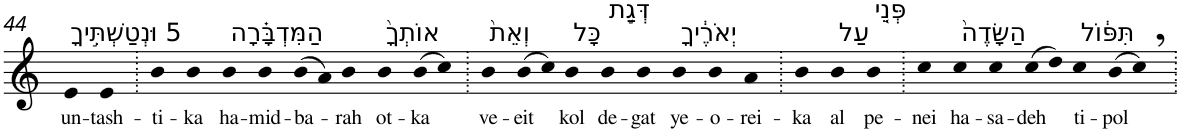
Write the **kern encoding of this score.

**kern	**text
*part1	*part1
*staff1	*staff1
*I"Piano	*
*I'Pno	*
!!LO:PB:g=z
*clefG2	*
*k[]	*
=44	=44
!LO:TX:a:t=5 וּנְטַשְׁתִּ֣יךָ	!
!	!LO:LY:b
4e	un-
!	!LO:LY:b
4e	-tash-
=45.	=45.
!	!LO:LY:b
4b	-ti-
!	!LO:LY:b
4b	-ka
!LO:TX:a:t=הַמִּדְבָּ֗רָה	!
!	!LO:LY:b
4b	ha-
!	!LO:LY:b
4b	-mid-
!	!LO:LY:b
(>8b	-ba-
8a)	.
!	!LO:LY:b
4b	-rah
!LO:TX:a:t=אוֹתְךָ֙	!
!	!LO:LY:b
4b	ot-
!	!LO:LY:b
(>8b	-ka
8cc)	.
=46.	=46.
!LO:TX:a:t=וְאֵת֙	!
!	!LO:LY:b
4b	ve-
!	!LO:LY:b
(>8b	-eit
8cc)	.
!LO:TX:a:t=כָּל	!
!	!LO:LY:b
4b	kol
!LO:TX:a:t=דְּגַ֣ת	!
!	!LO:LY:b
4b	de-
!	!LO:LY:b
4b	-gat
!LO:TX:a:t=יְאֹרֶ֔יךָ	!
!	!LO:LY:b
4b	ye-
!	!LO:LY:b
4b	-o-
!	!LO:LY:b
4a	-rei-
=47.	=47.
!	!LO:LY:b
4b	-ka
!LO:TX:a:t=עַל	!
!	!LO:LY:b
4b	al
!LO:TX:a:t=פְּנֵ֤י	!
!	!LO:LY:b
4b	pe-
=48.	=48.
!	!LO:LY:b
4cc	-nei
!LO:TX:a:t=הַשָּׂדֶה֙	!
!	!LO:LY:b
4cc	ha-
!	!LO:LY:b
4cc	-sa-
!	!LO:LY:b
(>8cc	-deh
8dd)	.
!LO:TX:a:t=תִּפּ֔וֹל	!
!	!LO:LY:b
4cc	ti-
!	!LO:LY:b
(>8b	-pol
8cc,)	.
=.	=.
*-	*-
